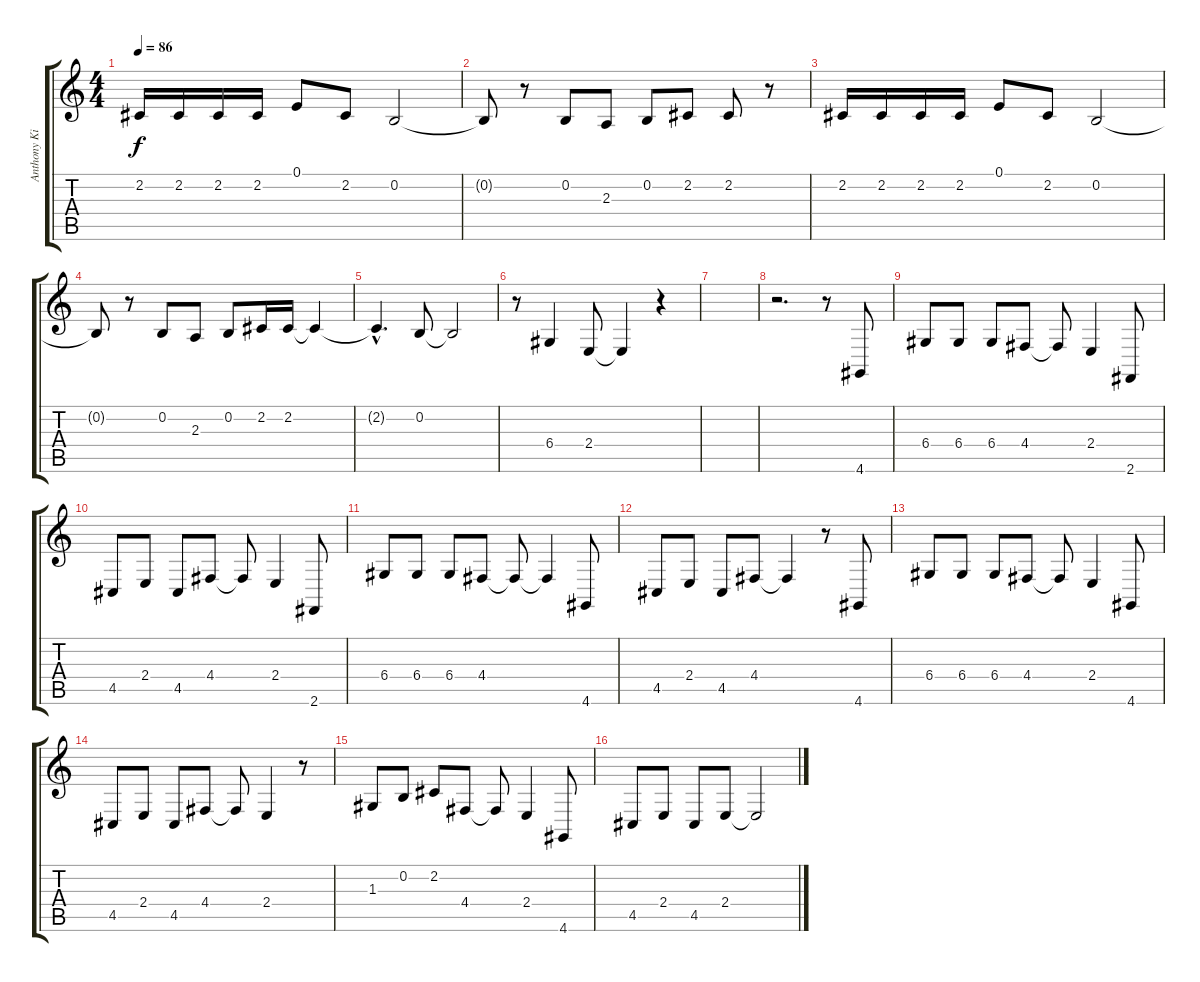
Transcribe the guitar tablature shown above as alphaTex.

\track ("Anthony Kiedis - Voice" "Anthony Ki") {instrument bassoon}
\staff {score tabs}
\tuning (E4 B3 G3 D3 A2 E2) {hide}
\ts (4 4)
\tempo 86
\clef g2
\ks c
2.2.16{dy f} 2.2.16 2.2.16 2.2.16 0.1.8 2.2.8 0.2.2 |
0.2{t}.8 r.8 0.2.8 2.3.8 0.2.8 2.2.8 2.2.8 r.8 |
2.2.16 2.2.16 2.2.16 2.2.16 0.1.8 2.2.8 0.2.2 |
0.2{t}.8 r.8 0.2.8 2.3.8 0.2.8 2.2.16 2.2.16 2.2{t}.4 |
2.2{hac t}.4{d} 0.2.8 0.2{t}.2 |
r.8 6.4.4 2.4.8 2.4{t}.4 r.4 |
|
r.2{d} r.8 4.6.8 |
6.4.8 6.4.8 6.4.8 4.4.8 4.4{t}.8 2.4.4 2.6.8 |
4.5.8 2.4.8 4.5.8 4.4.8 4.4{t}.8 2.4.4 2.6.8 |
6.4.8 6.4.8 6.4.8 4.4.8 4.4{t}.8 4.4{t}.4 4.6.8 |
4.5.8 2.4.8 4.5.8 4.4.8 4.4{t}.4 r.8 4.6.8 |
6.4.8 6.4.8 6.4.8 4.4.8 4.4{t}.8 2.4.4 4.6.8 |
4.5.8 2.4.8 4.5.8 4.4.8 4.4{t}.8 2.4.4 r.8 |
1.3.8 0.2.8 2.2.8 4.4.8 4.4{t}.8 2.4.4 4.6.8 |
4.5.8 2.4.8 4.5.8 2.4.8 2.4{t}.2
